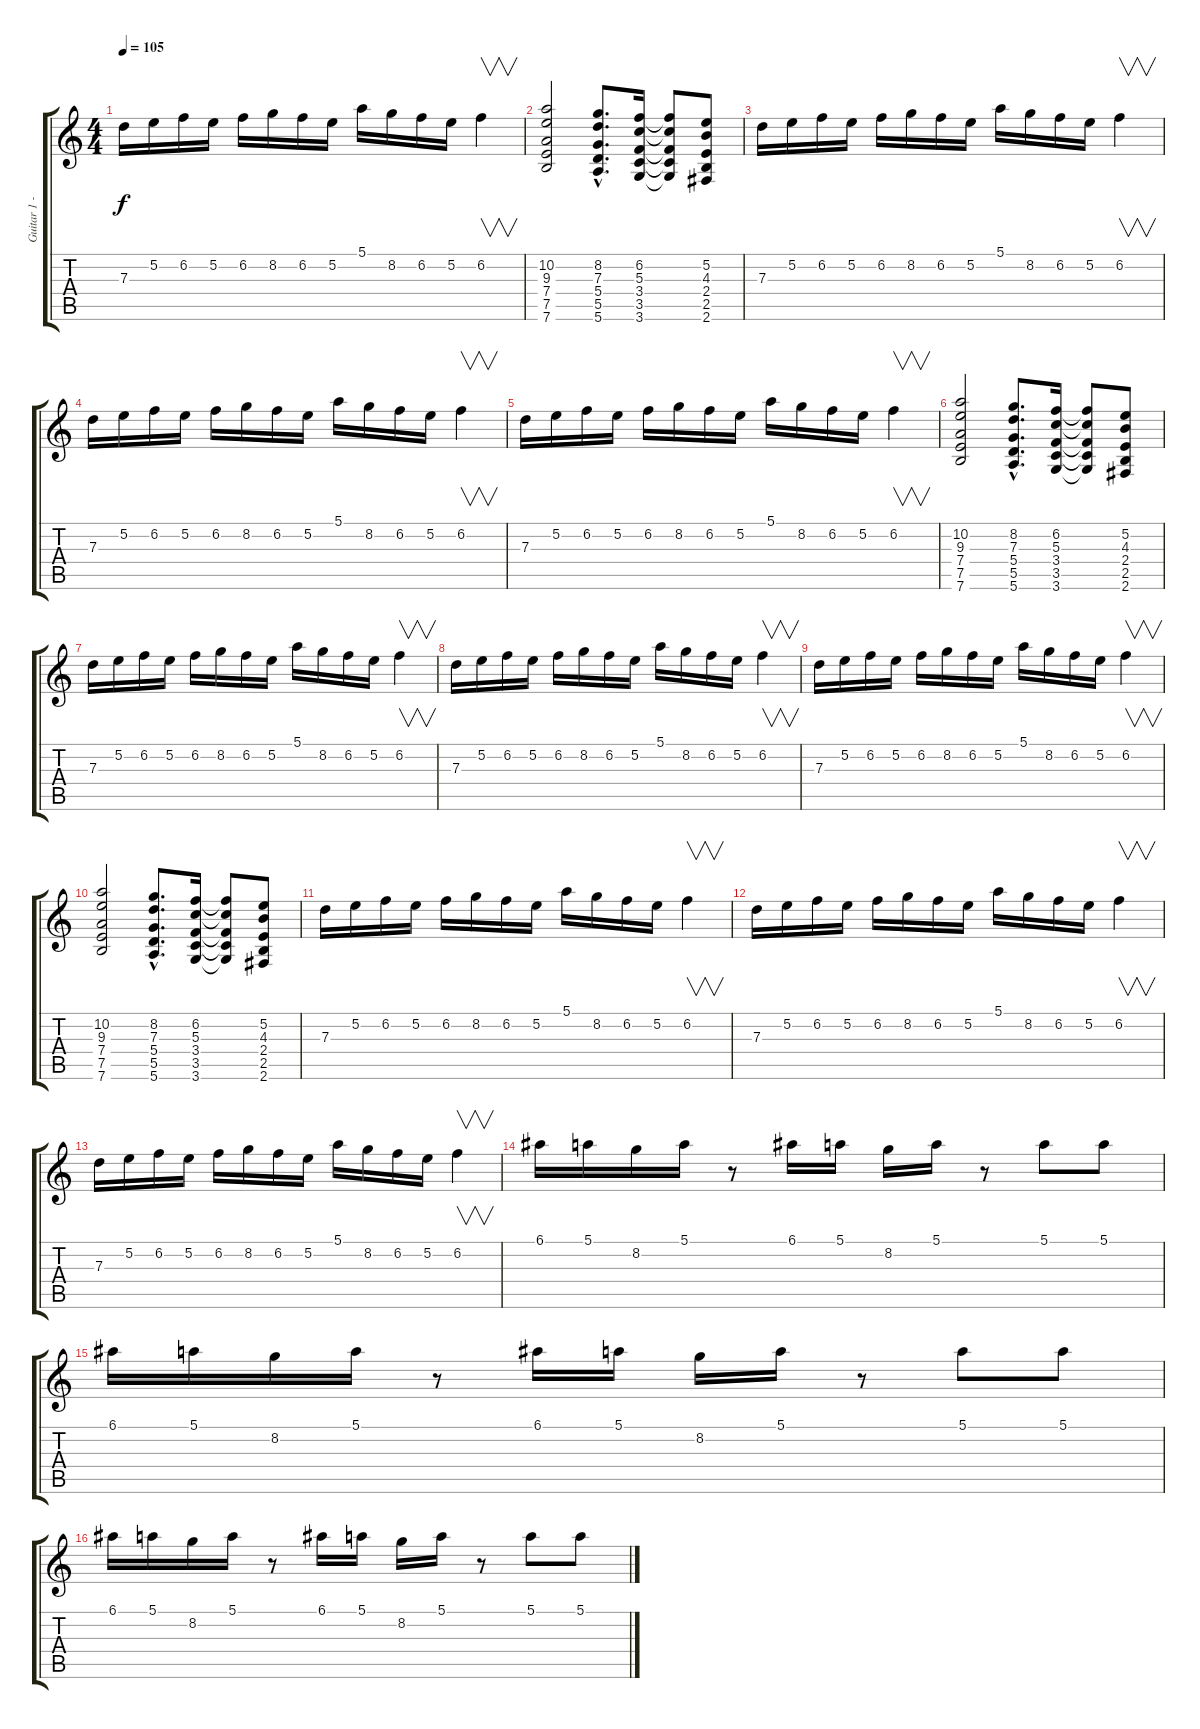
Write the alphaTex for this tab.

\track ("Guitar 1 - Criss Oliva" "Guitar 1 -") {instrument distortionguitar}
\staff {score tabs}
\tuning (E4 B3 G3 D3 A2 E2) {hide}
\ts (4 4)
\tempo 105
\clef g2
\ks c
7.3.16{dy f} 5.2.16 6.2.16 5.2.16 6.2.16 8.2.16 6.2.16 5.2.16 5.1.16 8.2.16 6.2.16 5.2.16 6.2.4{v} |
(10.2 9.3 7.4 7.5 7.6).2 (8.2{hac} 7.3{hac} 5.4{hac} 5.5{hac} 5.6{hac}).8{d} (6.2 5.3 3.4 3.5 3.6).16 (6.2{t} 5.3{t} 3.4{t} 3.5{t} 3.6{t}).8 (5.2 4.3 2.4 2.5 2.6).8 |
7.3.16 5.2.16 6.2.16 5.2.16 6.2.16 8.2.16 6.2.16 5.2.16 5.1.16 8.2.16 6.2.16 5.2.16 6.2.4{v} |
7.3.16 5.2.16 6.2.16 5.2.16 6.2.16 8.2.16 6.2.16 5.2.16 5.1.16 8.2.16 6.2.16 5.2.16 6.2.4{v} |
7.3.16 5.2.16 6.2.16 5.2.16 6.2.16 8.2.16 6.2.16 5.2.16 5.1.16 8.2.16 6.2.16 5.2.16 6.2.4{v} |
(10.2 9.3 7.4 7.5 7.6).2 (8.2{hac} 7.3{hac} 5.4{hac} 5.5{hac} 5.6{hac}).8{d} (6.2 5.3 3.4 3.5 3.6).16 (6.2{t} 5.3{t} 3.4{t} 3.5{t} 3.6{t}).8 (5.2 4.3 2.4 2.5 2.6).8 |
7.3.16 5.2.16 6.2.16 5.2.16 6.2.16 8.2.16 6.2.16 5.2.16 5.1.16 8.2.16 6.2.16 5.2.16 6.2.4{v} |
7.3.16 5.2.16 6.2.16 5.2.16 6.2.16 8.2.16 6.2.16 5.2.16 5.1.16 8.2.16 6.2.16 5.2.16 6.2.4{v} |
7.3.16 5.2.16 6.2.16 5.2.16 6.2.16 8.2.16 6.2.16 5.2.16 5.1.16 8.2.16 6.2.16 5.2.16 6.2.4{v} |
(10.2 9.3 7.4 7.5 7.6).2 (8.2{hac} 7.3{hac} 5.4{hac} 5.5{hac} 5.6{hac}).8{d} (6.2 5.3 3.4 3.5 3.6).16 (6.2{t} 5.3{t} 3.4{t} 3.5{t} 3.6{t}).8 (5.2 4.3 2.4 2.5 2.6).8 |
7.3.16 5.2.16 6.2.16 5.2.16 6.2.16 8.2.16 6.2.16 5.2.16 5.1.16 8.2.16 6.2.16 5.2.16 6.2.4{v} |
7.3.16 5.2.16 6.2.16 5.2.16 6.2.16 8.2.16 6.2.16 5.2.16 5.1.16 8.2.16 6.2.16 5.2.16 6.2.4{v} |
7.3.16 5.2.16 6.2.16 5.2.16 6.2.16 8.2.16 6.2.16 5.2.16 5.1.16 8.2.16 6.2.16 5.2.16 6.2.4{v} |
6.1.16 5.1.16 8.2.16 5.1.16 r.8 6.1.16 5.1.16 8.2.16 5.1.16 r.8 5.1.8 5.1.8 |
6.1.16 5.1.16 8.2.16 5.1.16 r.8 6.1.16 5.1.16 8.2.16 5.1.16 r.8 5.1.8 5.1.8 |
6.1.16 5.1.16 8.2.16 5.1.16 r.8 6.1.16 5.1.16 8.2.16 5.1.16 r.8 5.1.8 5.1.8
